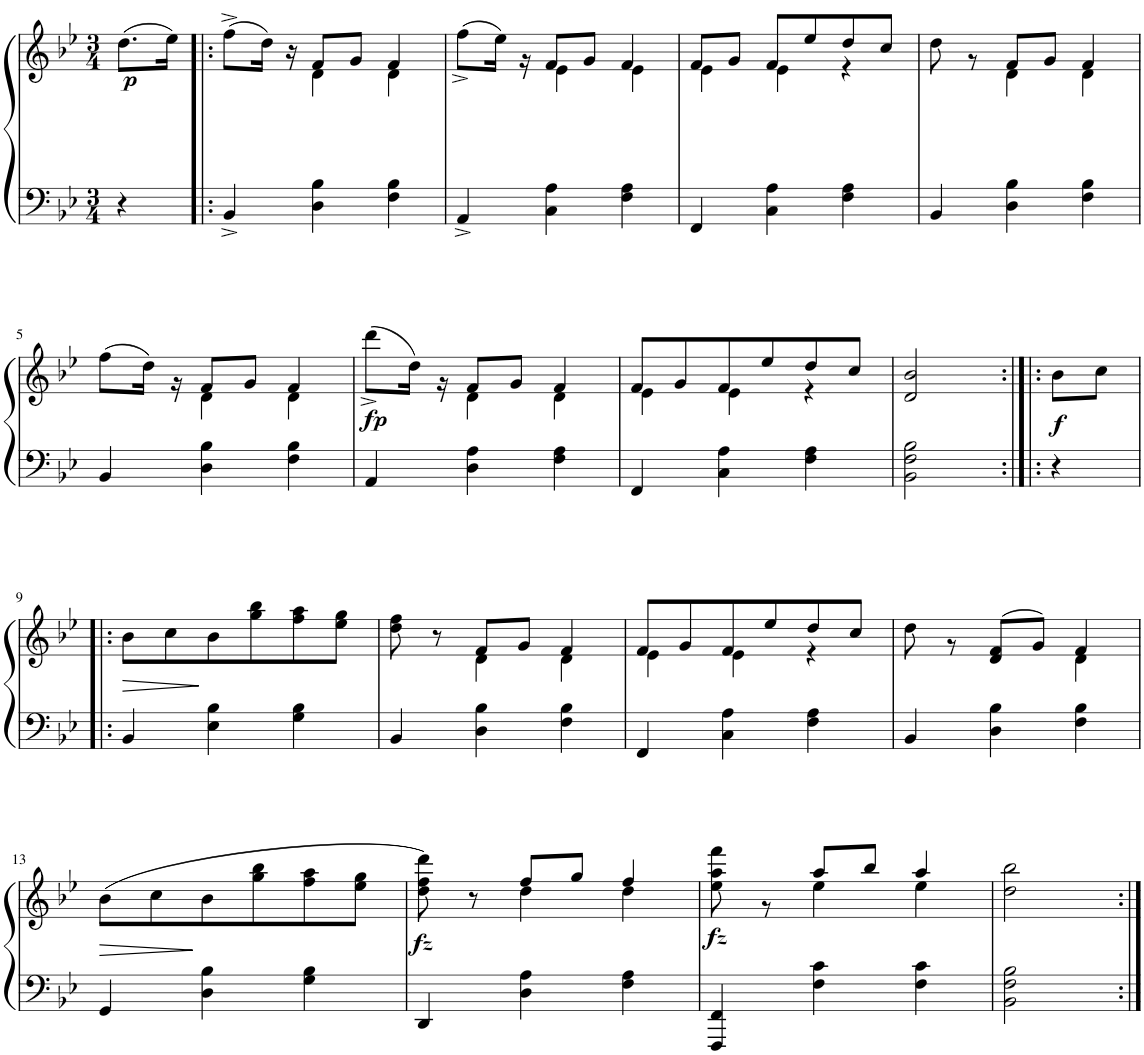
**kern	**kern	**dynam
*part1	*part1	*part1
*staff2	*staff1	*staff1/2
*I"Instrument 1	*	*
*clefF4	*clefG2	*
*k[b-e-]	*k[b-e-]	*
*B-:	*B-:	*
*M3/4	*M3/4	*
=	=	=
!	!	!LO:DY:a=2
4r	(8.dd\L	p
.	16ee-\Jk)	.
=1!|:	=1!|:	=1!|:
*	*^	*
4BB-^/	(8ff^\L	4ryy	.
.	16dd\Jk)	.	.
.	16r	.	.
4D\ 4B-\	4d\	8f/L	.
.	.	8g/J	.
4F\ 4B-\	4f/	4d\	.
=2	=2	=2	=2
4AA^/	4ryy	(>8ff^\L	.
.	.	16ee-\Jk)	.
.	.	16r	.
4C\ 4A\	8f/L	4e-\	.
.	8g/J	.	.
4F\ 4A\	4f/	4e-\	.
=3	=3	=3	=3
4FF/	8f/L	4e-\	.
.	8g/J	.	.
4C\ 4A\	8f/L	4e-\	.
.	8ee-/	.	.
4F\ 4A\	8dd/	4r	.
.	8cc/J	.	.
=4	=4	=4	=4
4BB-/	4ryy	8dd\	.
.	.	8r	.
4D\ 4B-\	8f/L	4d\	.
.	8g/J	.	.
4F\ 4B-\	4f/	4d\	.
!!LO:LB:g=z	!!
=5	=5	=5	=5
4BB-/	4ryy	(>8ff\L	.
.	.	16dd\Jk)	.
.	.	16r	.
4D\ 4B-\	8f/L	4d\	.
.	8g/J	.	.
4F\ 4B-\	4f/	4d\	.
=6	=6	=6	=6
!	!	!	!LO:DY:b
4AA/	4ryy	(>8ddd^\L	fp
.	.	16dd\Jk)	.
.	.	16r	.
4D\ 4A\	8f/L	4d\	.
.	8g/J	.	.
4F\ 4A\	4f/	4d\	.
=7	=7	=7	=7
4FF/	8f/L	4e-\	.
.	8g/	.	.
4C\ 4A\	8f/	4e-\	.
.	8ee-/	.	.
4F\ 4A\	8dd/	4r	.
.	8cc/J	.	.
*	*v	*v	*
=8	=8	=8
2BB-\ 2F\ 2B-\	2d/ 2b-/	.
=8X1:|!|:	=8X1:|!|:	=8X1:|!|:
!	!	!LO:DY:b
4r	8b-\L	f
.	8cc\J	.
!!LO:LB:g=z
=9!|:	=9!|:	=9!|:
!	!	!LO:HP:b
4BB-/	8b-\L	>
.	8cc\	.
4E-\ 4B-\	8b-\	]
.	8gg\ 8bb-\	.
4G\ 4B-\	8ff\ 8aa\	.
.	8ee-\ 8gg\J	.
=10	=10	=10
*	*^	*
4BB-/	8dd\ 8ff\	4ryy	.
.	8r	.	.
4D\ 4B-\	4d\	8f/L	.
.	.	8g/J	.
4F\ 4B-\	4f/	4d\	.
=11	=11	=11	=11
4FF/	8f/L	4e-\	.
.	8g/	.	.
4C\ 4A\	8f/	4e-\	.
.	8ee-/	.	.
4F\ 4A\	8dd/	4r	.
.	8cc/J	.	.
=12	=12	=12	=12
4BB-/	4ryy	8dd\	.
.	.	8r	.
4D\ 4B-\	(>8d/ 8f/L	4ryy	.
.	8g/J)	.	.
4F\ 4B-\	4f/	4d\	.
!!LO:LB:g=z
=13	=13	=13	=13
!	!	!	!LO:HP:b
*	*v	*v	*
4GG/	(>8b-\L	>
.	8cc\	.
4D\ 4B-\	8b-\	]
.	8gg\ 8bb-\	.
4G\ 4B-\	8ff\ 8aa\	.
.	8ee-\ 8gg\J	.
=14	=14	=14
*	*^	*
!	!	!	!LO:DY:b
4DD/	8dd\ 8ff\ 8ddd\)	4ryy	fz
.	8r	.	.
4D\ 4A\	4dd\	8ff/L	.
.	.	8gg/J	.
4F\ 4A\	4dd\	4ff/	.
=15	=15	=15	=15
!	!	!	!LO:DY:b
4FFF/ 4FF/	4ryy	8ee-\ 8aa\ 8fff\	fz
.	.	8r	.
4F\ 4c\	8aa/L	4ee-\	.
.	8bb-/J	.	.
4F\ 4c\	4aa/	4ee-\	.
*	*v	*v	*
=16	=16	=16
2BB-\ 2F\ 2B-\	2dd\ 2bb-\	.
=:|!	=:|!	=:|!
*-	*-	*-
